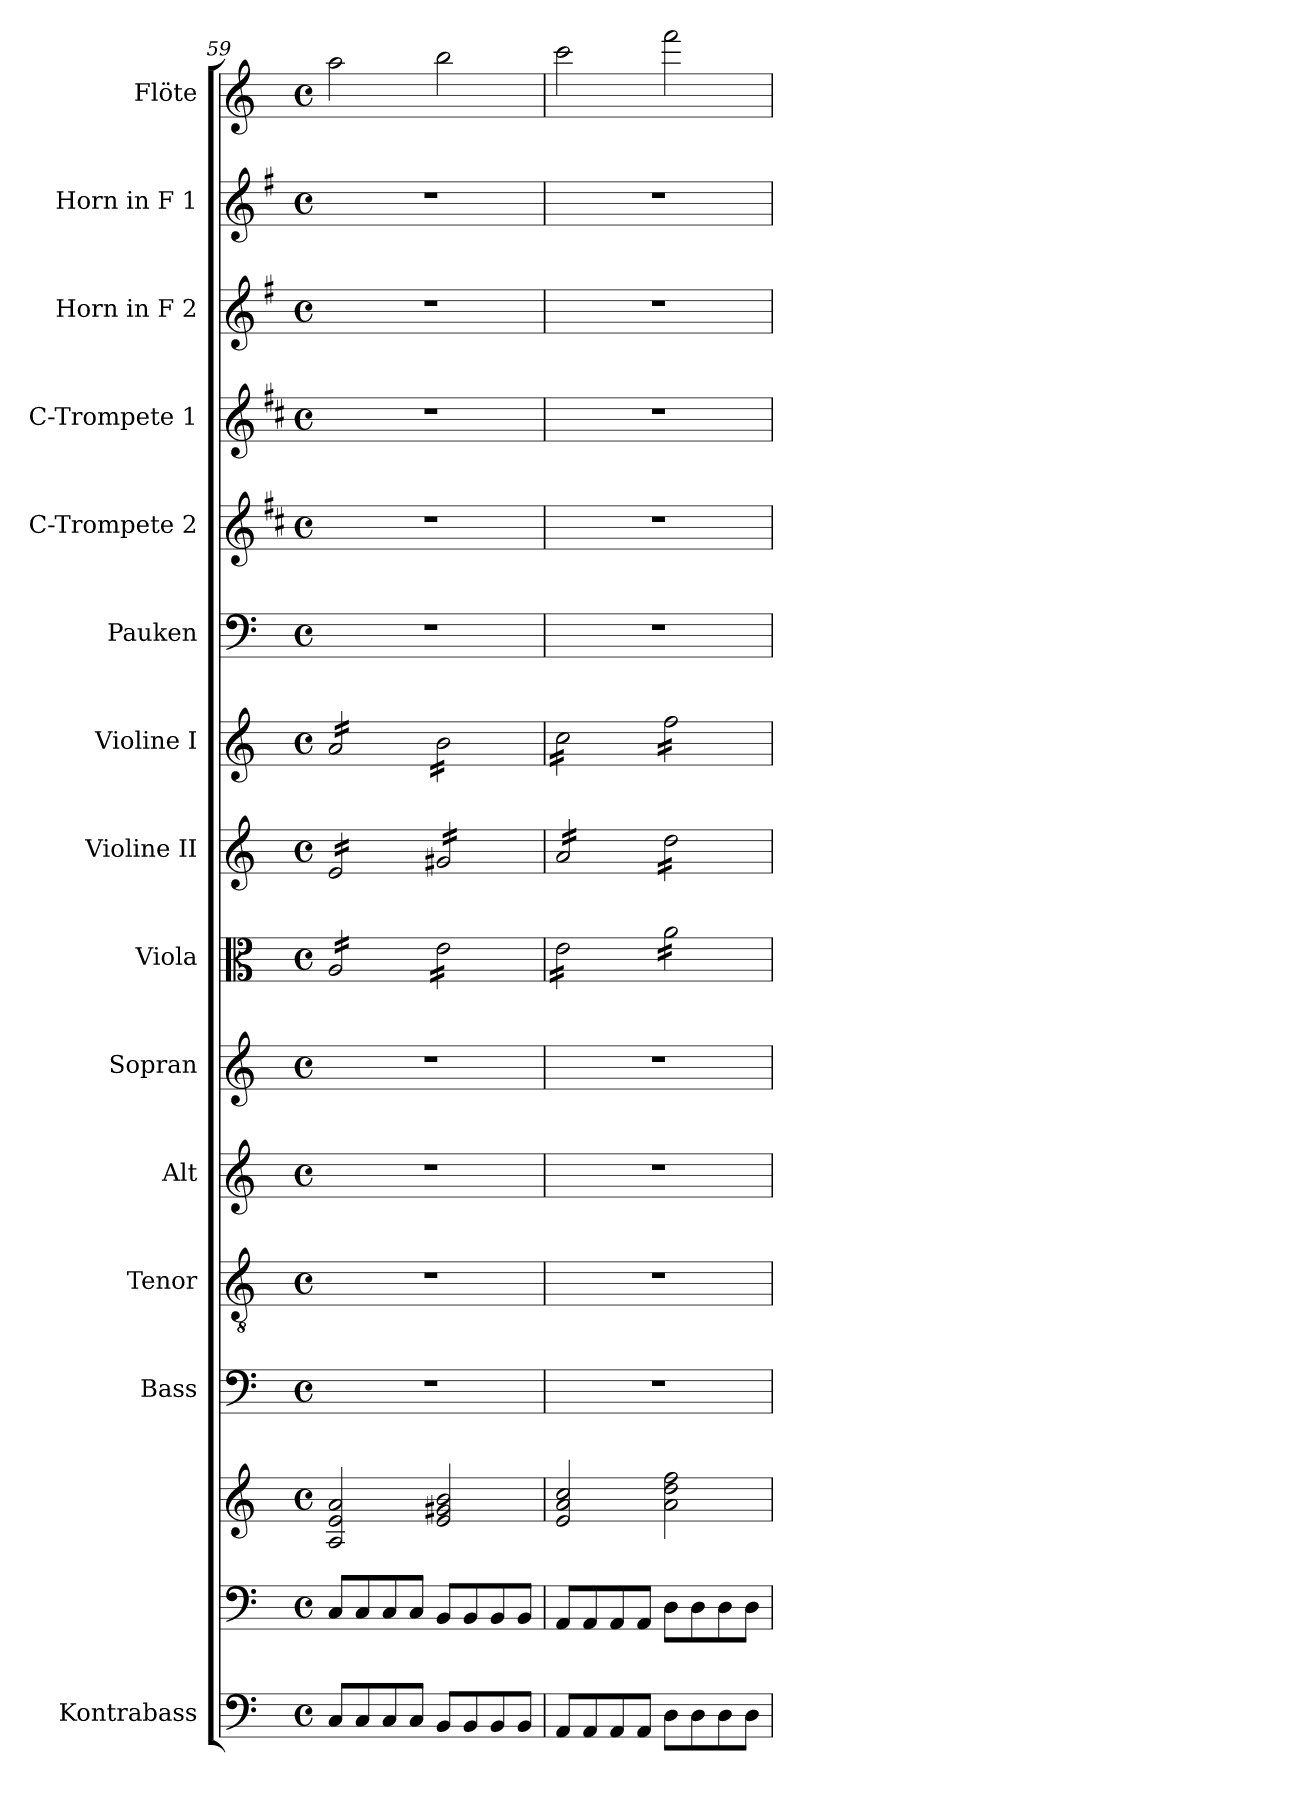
**kern	**kern	**kern	**kern	**kern	**kern	**kern	**kern	**kern	**kern	**kern	**kern	**kern	**kern	**kern	**kern
*part15	*part14	*part14	*part13	*part12	*part11	*part10	*part9	*part8	*part7	*part6	*part5	*part4	*part3	*part2	*part1
*staff16	*staff15	*staff14	*staff13	*staff12	*staff11	*staff10	*staff9	*staff8	*staff7	*staff6	*staff5	*staff4	*staff3	*staff2	*staff1
*I"Kontrabass	*	*	*I"Bass	*I"Tenor	*I"Alt	*I"Sopran	*I"Viola	*I"Violine II	*I"Violine I	*I"Pauken	*I"C-Trompete 2	*I"C-Trompete 1	*I"Horn in F 2	*I"Horn in F 1	*I"Flöte
*I'Kb.	*	*	*I'B.	*I'T.	*I'A.	*I'S.	*I'Vla.	*I'Vl. II	*I'Vl. I	*I'Pk.	*I'C Trp. 2	*I'C Trp. 1	*	*	*I'Fl.
*clefF4	*clefF4	*clefG2	*clefF4	*clefGv2	*clefG2	*clefG2	*clefC3	*clefG2	*clefG2	*clefF4	*clefG2	*clefG2	*clefG2	*clefG2	*clefG2
*ITrd7c12	*	*	*	*	*	*	*	*	*	*	*ITrd1c2	*ITrd1c2	*ITrd4c7	*ITrd4c7	*
*k[]	*k[]	*k[]	*k[]	*k[]	*k[]	*k[]	*k[]	*k[]	*k[]	*k[]	*k[]	*k[]	*k[]	*k[]	*k[]
*C:	*C:	*C:	*C:	*C:	*C:	*C:	*C:	*C:	*C:	*C:	*C:	*C:	*C:	*C:	*C:
*M4/4	*M4/4	*M4/4	*M4/4	*M4/4	*M4/4	*M4/4	*M4/4	*M4/4	*M4/4	*M4/4	*M4/4	*M4/4	*M4/4	*M4/4	*M4/4
*met(c)	*met(c)	*met(c)	*met(c)	*met(c)	*met(c)	*met(c)	*met(c)	*met(c)	*met(c)	*met(c)	*met(c)	*met(c)	*met(c)	*met(c)	*met(c)
=59	=59	=59	=59	=59	=59	=59	=59	=59	=59	=59	=59	=59	=59	=59	=59
*	*	*	*	*	*	*	*tremolo	*	*	*	*	*	*	*	*
*	*	*	*	*	*	*	*	*tremolo	*	*	*	*	*	*	*
*	*	*	*	*	*	*	*	*	*tremolo	*	*	*	*	*	*
8CC/L	8C/L	2A/ 2e/ 2a/	1r	1r	1r	1r	16A/LL	16e/LL	16a/LL	1r	1r	1r	1r	1r	2aa\
.	.	.	.	.	.	.	16A/	16e/	16a/	.	.	.	.	.	.
8CC/	8C/	.	.	.	.	.	16A/	16e/	16a/	.	.	.	.	.	.
.	.	.	.	.	.	.	16A/	16e/	16a/	.	.	.	.	.	.
8CC/	8C/	.	.	.	.	.	16A/	16e/	16a/	.	.	.	.	.	.
.	.	.	.	.	.	.	16A/	16e/	16a/	.	.	.	.	.	.
8CC/J	8C/J	.	.	.	.	.	16A/	16e/	16a/	.	.	.	.	.	.
.	.	.	.	.	.	.	16A/JJ	16e/JJ	16a/JJ	.	.	.	.	.	.
8BBB/L	8BB/L	2e/ 2g#X/ 2b/	.	.	.	.	16e\LL	16g#X/LL	16b\LL	.	.	.	.	.	2bb\
.	.	.	.	.	.	.	16e\	16g#X/	16b\	.	.	.	.	.	.
8BBB/	8BB/	.	.	.	.	.	16e\	16g#X/	16b\	.	.	.	.	.	.
.	.	.	.	.	.	.	16e\	16g#X/	16b\	.	.	.	.	.	.
8BBB/	8BB/	.	.	.	.	.	16e\	16g#X/	16b\	.	.	.	.	.	.
.	.	.	.	.	.	.	16e\	16g#X/	16b\	.	.	.	.	.	.
8BBB/J	8BB/J	.	.	.	.	.	16e\	16g#X/	16b\	.	.	.	.	.	.
.	.	.	.	.	.	.	16e\JJ	16g#X/JJ	16b\JJ	.	.	.	.	.	.
=60	=60	=60	=60	=60	=60	=60	=60	=60	=60	=60	=60	=60	=60	=60	=60
8AAA/L	8AA/L	2e/ 2a/ 2cc/	1r	1r	1r	1r	16e\LL	16a/LL	16cc\LL	1r	1r	1r	1r	1r	2ccc\
.	.	.	.	.	.	.	16e\	16a/	16cc\	.	.	.	.	.	.
8AAA/	8AA/	.	.	.	.	.	16e\	16a/	16cc\	.	.	.	.	.	.
.	.	.	.	.	.	.	16e\	16a/	16cc\	.	.	.	.	.	.
8AAA/	8AA/	.	.	.	.	.	16e\	16a/	16cc\	.	.	.	.	.	.
.	.	.	.	.	.	.	16e\	16a/	16cc\	.	.	.	.	.	.
8AAA/J	8AA/J	.	.	.	.	.	16e\	16a/	16cc\	.	.	.	.	.	.
.	.	.	.	.	.	.	16e\JJ	16a/JJ	16cc\JJ	.	.	.	.	.	.
8DD\L	8D\L	2a\ 2dd\ 2ff\	.	.	.	.	16a\LL	16dd\LL	16ff\LL	.	.	.	.	.	2fff\
.	.	.	.	.	.	.	16a\	16dd\	16ff\	.	.	.	.	.	.
8DD\	8D\	.	.	.	.	.	16a\	16dd\	16ff\	.	.	.	.	.	.
.	.	.	.	.	.	.	16a\	16dd\	16ff\	.	.	.	.	.	.
8DD\	8D\	.	.	.	.	.	16a\	16dd\	16ff\	.	.	.	.	.	.
.	.	.	.	.	.	.	16a\	16dd\	16ff\	.	.	.	.	.	.
8DD\J	8D\J	.	.	.	.	.	16a\	16dd\	16ff\	.	.	.	.	.	.
.	.	.	.	.	.	.	16a\JJ	16dd\JJ	16ff\JJ	.	.	.	.	.	.
*	*	*	*	*	*	*	*	*	*Xtremolo	*	*	*	*	*	*
*	*	*	*	*	*	*	*	*Xtremolo	*	*	*	*	*	*	*
*	*	*	*	*	*	*	*Xtremolo	*	*	*	*	*	*	*	*
=	=	=	=	=	=	=	=	=	=	=	=	=	=	=	=
*-	*-	*-	*-	*-	*-	*-	*-	*-	*-	*-	*-	*-	*-	*-	*-
